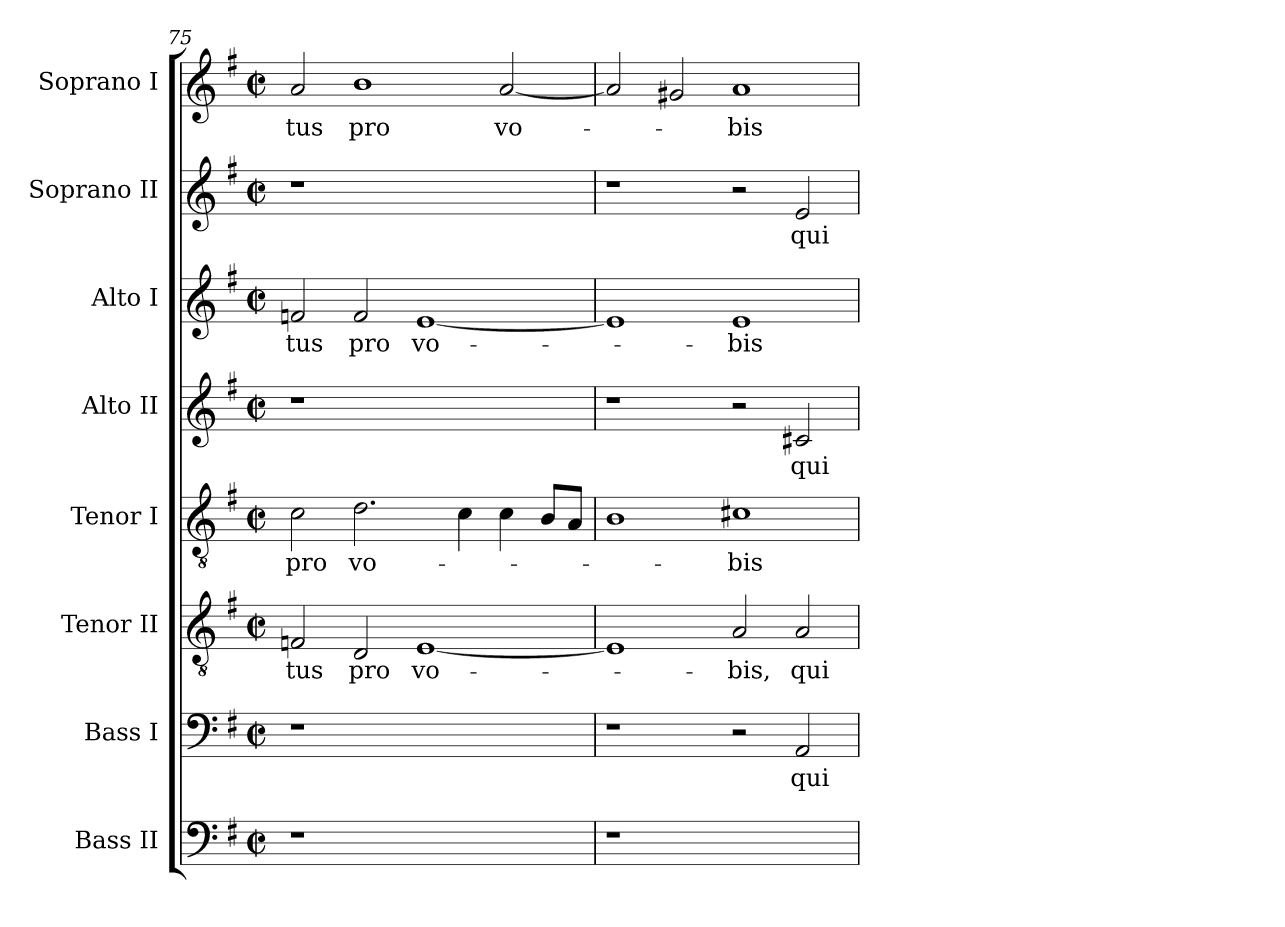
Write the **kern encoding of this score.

**kern	**kern	**text	**kern	**text	**kern	**text	**kern	**text	**kern	**text	**kern	**text	**kern	**text
*part8	*part7	*part7	*part6	*part6	*part5	*part5	*part4	*part4	*part3	*part3	*part2	*part2	*part1	*part1
*staff8	*staff7	*staff7	*staff6	*staff6	*staff5	*staff5	*staff4	*staff4	*staff3	*staff3	*staff2	*staff2	*staff1	*staff1
*I"Bass II	*I"Bass I	*	*I"Tenor II	*	*I"Tenor I	*	*I"Alto II	*	*I"Alto I	*	*I"Soprano II	*	*I"Soprano I	*
*I'BII	*I'BI	*	*I'TII	*	*I'TI	*	*I'AII	*	*I'AI	*	*	*	*	*
!!LO:PB:g=z
*clefF4	*clefF4	*	*clefGv2	*	*clefGv2	*	*clefG2	*	*clefG2	*	*clefG2	*	*clefG2	*
*k[f#]	*k[f#]	*	*k[f#]	*	*k[f#]	*	*k[f#]	*	*k[f#]	*	*k[f#]	*	*k[f#]	*
*G:	*G:	*	*G:	*	*G:	*	*G:	*	*G:	*	*G:	*	*G:	*
*M2/2	*M2/2	*	*M2/2	*	*M2/2	*	*M2/2	*	*M2/2	*	*M2/2	*	*M2/2	*
*met(c|)	*met(c|)	*	*met(c|)	*	*met(c|)	*	*met(c|)	*	*met(c|)	*	*met(c|)	*	*met(c|)	*
=75	=75	=75	=75	=75	=75	=75	=75	=75	=75	=75	=75	=75	=75	=75
!LO:N:vis=1	!LO:N:vis=1	!	!	!	!	!	!	!	!	!	!	!	!	!
!	!	!	!	!LO:LY:b:color=#000000	!	!	!	!	!	!	!	!	!	!
!	!	!	!	!	!	!LO:LY:b:color=#000000	!LO:N:vis=1	!	!	!	!	!	!	!
!	!	!	!	!	!	!	!	!	!	!LO:LY:b:color=#000000	!LO:N:vis=1	!	!	!
!	!	!	!	!	!	!	!	!	!	!	!	!	!	!LO:LY:b:color=#000000
1r	1r	.	2Fni/	-tus	2ci\	pro	1r	.	2fni/	-tus	1r	.	2ai/	-tus
!	!	!	!	!LO:LY:b:color=#000000	!	!	!	!	!	!	!	!	!	!
!	!	!	!	!	!	!LO:LY:b:color=#000000	!	!	!	!	!	!	!	!
!	!	!	!	!	!	!	!	!	!	!LO:LY:b:color=#000000	!	!	!	!
!	!	!	!	!	!	!	!	!	!	!	!	!	!	!LO:LY:b:color=#000000
.	.	.	2Di/	pro	2.di\	vo-	.	.	2fi/	pro	.	.	1bi	pro
!	!	!	!	!LO:LY:b:color=#000000	!	!	!	!	!	!	!	!	!	!
!	!	!	!	!	!	!	!	!	!	!LO:LY:b:color=#000000	!	!	!	!
1ryy	1ryy	.	[<1Ei	vo-	.	.	1ryy	.	[<1ei	vo-	1ryy	.	.	.
.	.	.	.	.	4ci\	.	.	.	.	.	.	.	.	.
!	!	!	!	!	!	!	!	!	!	!	!	!	!	!LO:LY:b:color=#000000
.	.	.	.	.	4ci\	.	.	.	.	.	.	.	[<2ai/	vo-
.	.	.	.	.	8Bi/L	.	.	.	.	.	.	.	.	.
.	.	.	.	.	8Ai/J	.	.	.	.	.	.	.	.	.
=76	=76	=76	=76	=76	=76	=76	=76	=76	=76	=76	=76	=76	=76	=76
!LO:N:vis=1	!	!	!	!	!	!	!	!	!	!	!	!	!	!
1r	1r	.	1Ei]	.	1Bi	.	1r	.	1ei]	.	1r	.	2ai/]	.
.	.	.	.	.	.	.	.	.	.	.	.	.	2g#Xi/	.
!	!	!	!	!LO:LY:b:color=#000000	!	!	!	!	!	!	!	!	!	!
!	!	!	!	!	!	!LO:LY:b:color=#000000	!	!	!	!	!	!	!	!
!	!	!	!	!	!	!	!	!	!	!LO:LY:b:color=#000000	!	!	!	!
!	!	!	!	!	!	!	!	!	!	!	!	!	!	!LO:LY:b:color=#000000
1ryy	2r	.	2Ai/	-bis,	1c#Xi	-bis	2r	.	1ei	-bis	2r	.	1ai	-bis
!	!	!LO:LY:b:color=#000000	!	!	!	!	!	!	!	!	!	!	!	!
!	!	!	!	!LO:LY:b:color=#000000	!	!	!	!	!	!	!	!	!	!
!	!	!	!	!	!	!	!	!LO:LY:b:color=#000000	!	!	!	!	!	!
!	!	!	!	!	!	!	!	!	!	!	!	!LO:LY:b:color=#000000	!	!
.	2AAi/	qui	2Ai/	qui	.	.	2c#Xi/	qui	.	.	2ei/	qui	.	.
=	=	=	=	=	=	=	=	=	=	=	=	=	=	=
*-	*-	*-	*-	*-	*-	*-	*-	*-	*-	*-	*-	*-	*-	*-
